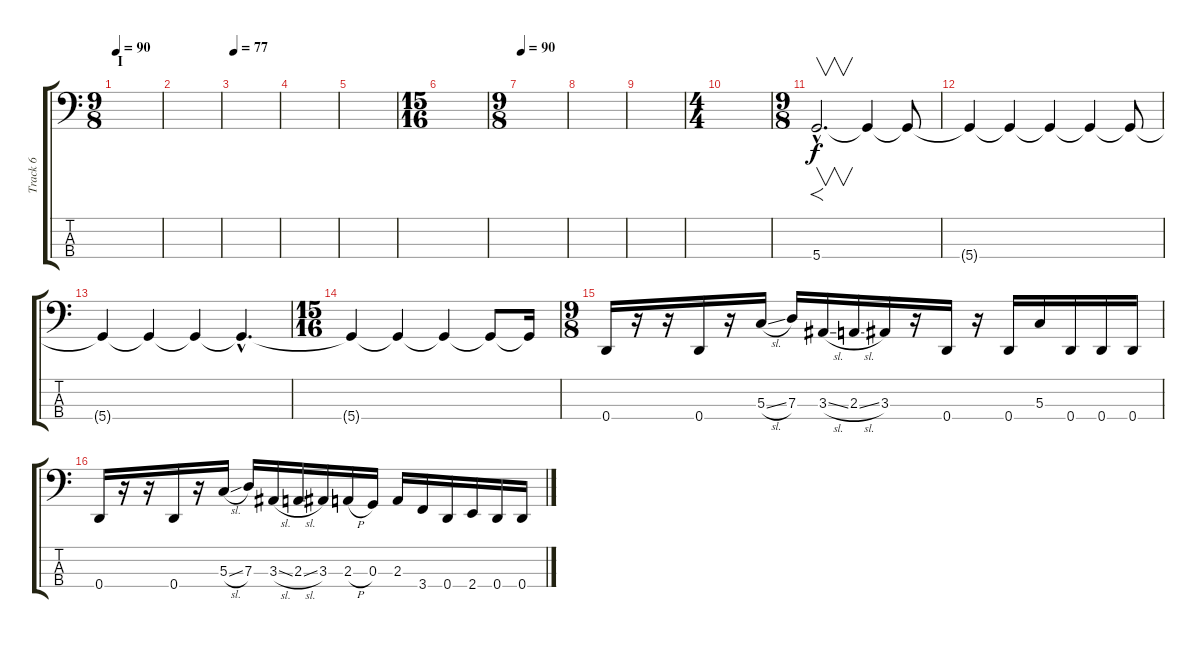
\track ("Track 6" "Track 6") {instrument fretlessbass}
\staff {score tabs}
\tuning (F2 C2 G1 D1) {hide}
\ts (9 8)
\section ("" "I")
\tempo 90
\clef f4
\ks c
|
|
\tempo 77
|
|
|
\ts (15 16)
|
\ts (9 8)
\tempo 90
|
|
|
\ts (4 4)
|
\ts (9 8)
5.4{hac}.2{f v d} 5.4{t}.4 5.4{t}.8 |
5.4{t}.4 5.4{t}.4 5.4{t}.4 5.4{t}.4 5.4{t}.8 |
5.4{t}.4 5.4{t}.4 5.4{t}.4 5.4{hac t}.4{d} |
\ts (15 16)
5.4{t}.4 5.4{t}.4 5.4{t}.4 5.4{t}.8 5.4{t}.16 |
\ts (9 8)
0.4.16 r.16 r.16 0.4.16 r.16 5.3{sl}.16 7.3.16 3.3{sl}.16 2.3{sl}.16 3.3.16 r.16 0.4.16 r.16 0.4.16 5.3.16 0.4.16 0.4.16 0.4.16 |
0.4.16 r.16 r.16 0.4.16 r.16 5.3{sl}.16 7.3.16 3.3{sl}.16 2.3{sl}.16 3.3.16 2.3{h}.16 0.3.16 2.3.16 3.4.16 0.4.16 2.4.16 0.4.16 0.4.16
